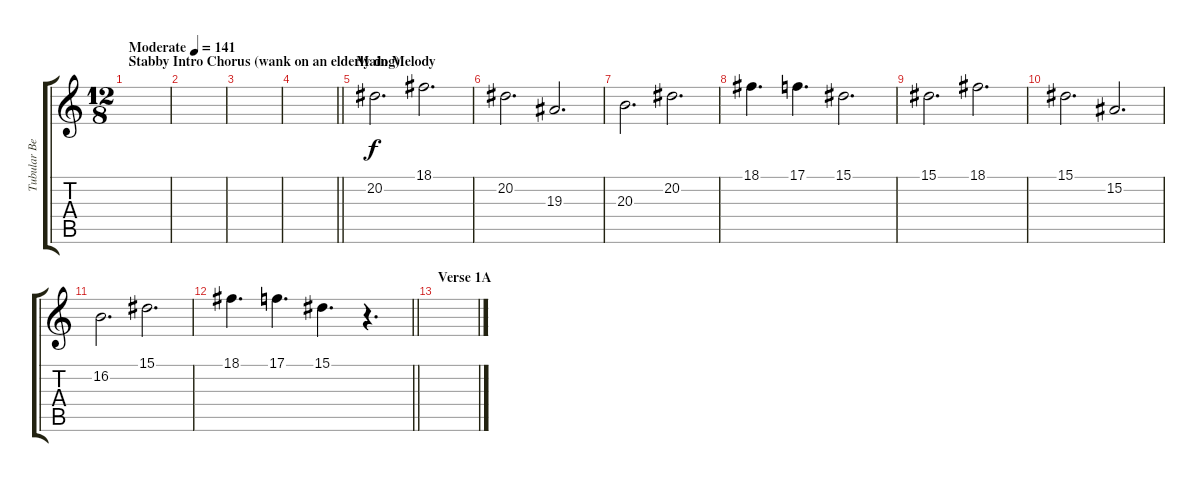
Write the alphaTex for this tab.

\track ("Tubular Bell" "Tubular Be") {instrument tubularbells}
\staff {score tabs}
\tuning (C4 G3 Eb3 Bb2 F2 C2) {hide}
\ts (12 8)
\section ("" "Stabby Intro Chorus (wank on an elderly dog)")
\tempo (141 "Moderate")
\clef g2
\ks c
|
|
|
\barLineRight lightlight
|
\section ("" "Main Melody")
20.2.2{d} 18.1.2{d} |
20.2.2{d} 19.3.2{d} |
20.3.2{d} 20.2.2{d} |
18.1.4{d} 17.1.4{d} 15.1.2{d} |
15.1.2{d} 18.1.2{d} |
15.1.2{d} 15.2.2{d} |
16.2.2{d} 15.1.2{d} |
\barLineRight lightlight
18.1.4{d} 17.1.4{d} 15.1.4{d} r.4{d} |
\section ("" "Verse 1A")
